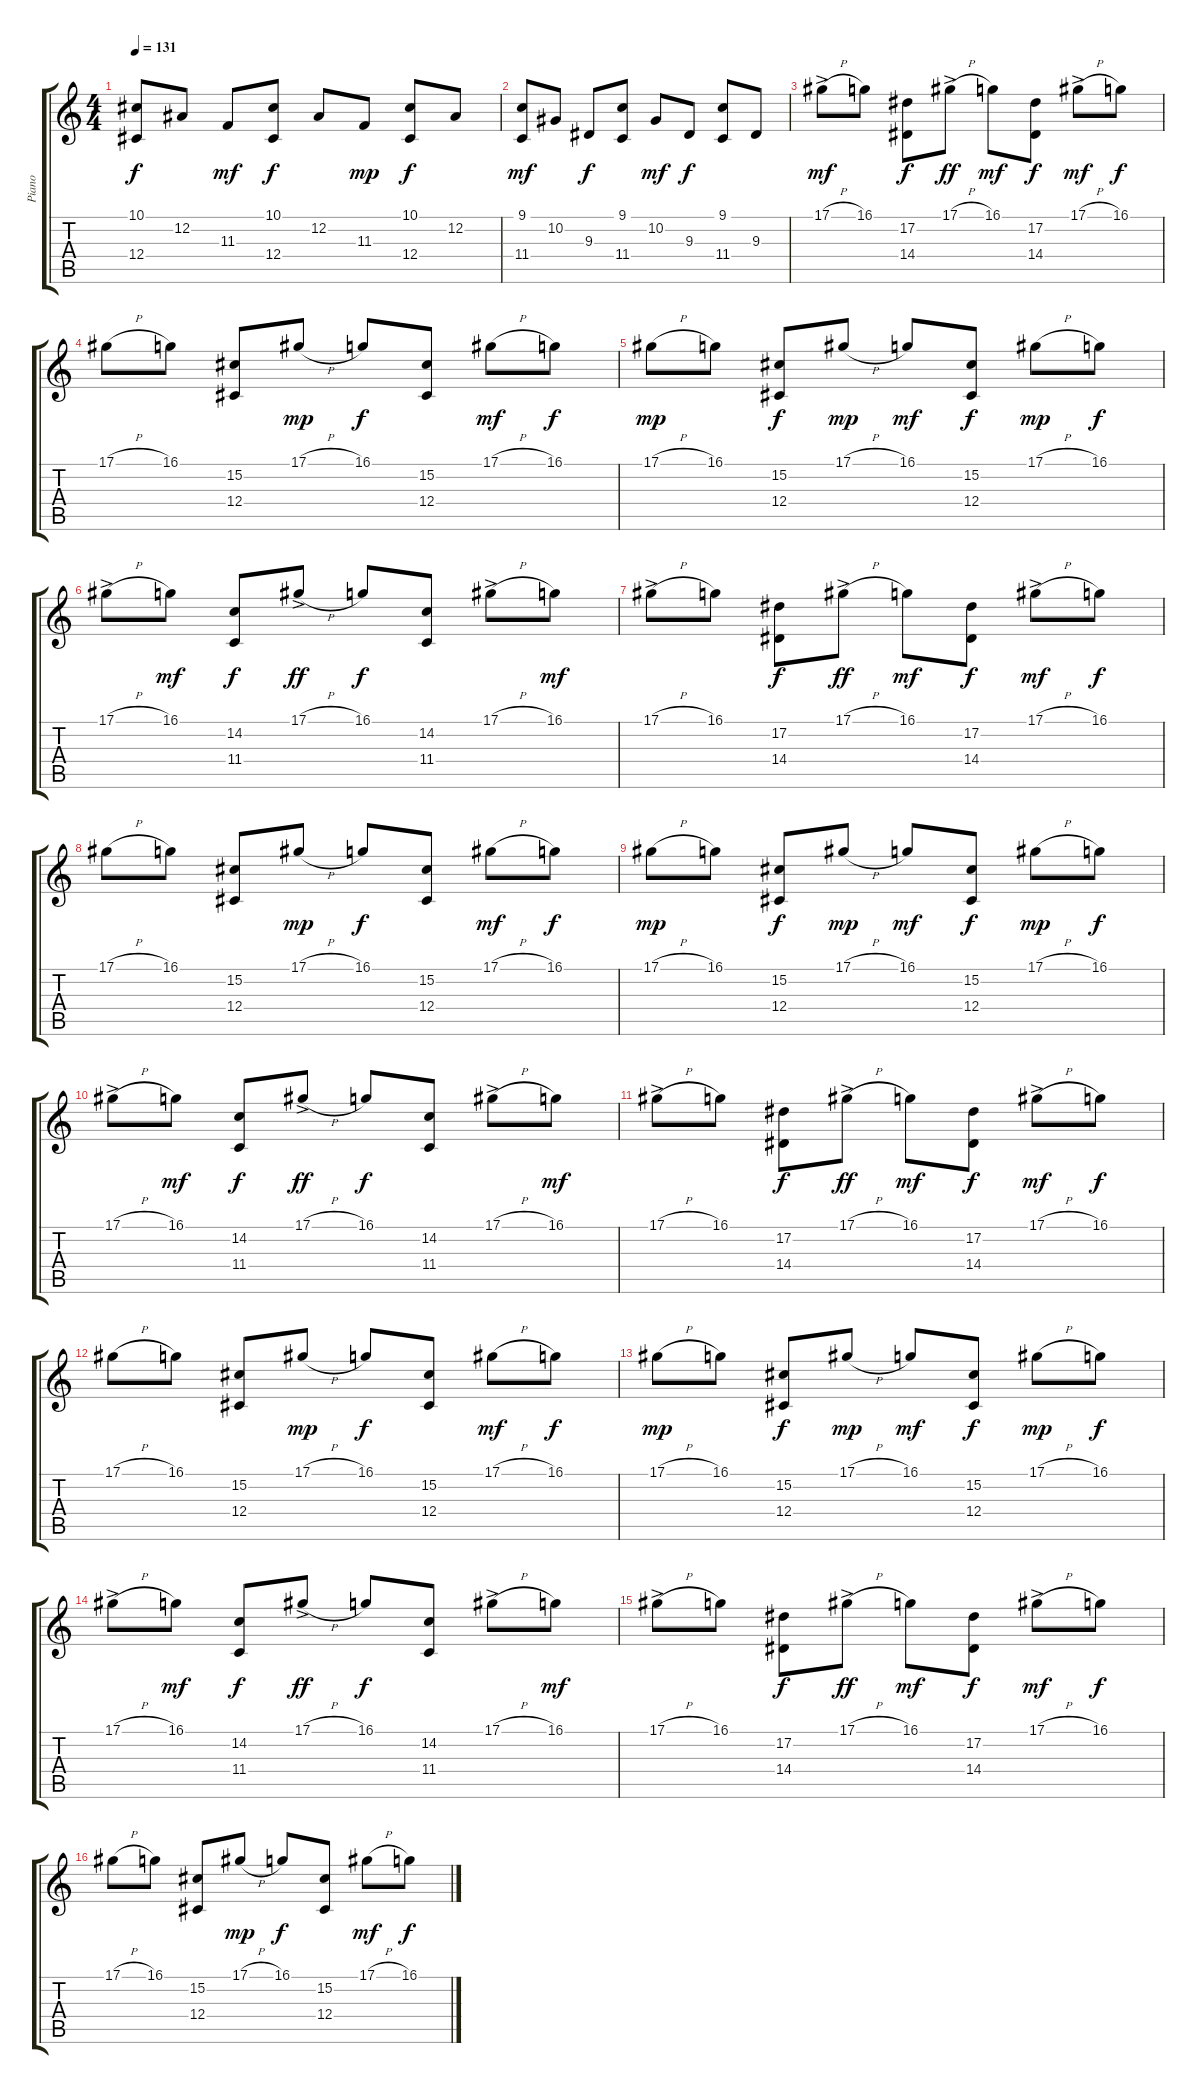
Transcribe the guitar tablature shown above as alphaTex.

\track ("Piano" "Piano") {instrument acousticgrandpiano}
\staff {score tabs}
\tuning (Eb4 Bb3 Gb3 Db3 Ab2 Eb2) {hide}
\ts (4 4)
\tempo 131
\clef g2
\ks c
(10.1 12.4).8{dy f} 12.2.8 11.3.8{dy mf} (10.1 12.4).8{dy f} 12.2.8 11.3.8{dy mp} (10.1 12.4).8{dy f} 12.2.8 |
(9.1 11.4).8{dy mf} 10.2.8 9.3.8{dy f} (9.1 11.4).8 10.2.8{dy mf} 9.3.8{dy f} (9.1 11.4).8 9.3.8 |
17.1{h ac}.8{dy mf} 16.1.8 (17.2 14.4).8{dy f} 17.1{h ac}.8{dy ff} 16.1.8{dy mf} (17.2 14.4).8{dy f} 17.1{h ac}.8{dy mf} 16.1.8{dy f} |
17.1{h}.8 16.1.8 (15.2 12.4).8 17.1{h}.8{dy mp} 16.1.8{dy f} (15.2 12.4).8 17.1{h}.8{dy mf} 16.1.8{dy f} |
17.1{h}.8{dy mp} 16.1.8 (15.2 12.4).8{dy f} 17.1{h}.8{dy mp} 16.1.8{dy mf} (15.2 12.4).8{dy f} 17.1{h}.8{dy mp} 16.1.8{dy f} |
17.1{h ac}.8 16.1.8{dy mf} (14.2 11.4).8{dy f} 17.1{h ac}.8{dy ff} 16.1.8{dy f} (14.2 11.4).8 17.1{h ac}.8 16.1.8{dy mf} |
17.1{h ac}.8 16.1.8 (17.2 14.4).8{dy f} 17.1{h ac}.8{dy ff} 16.1.8{dy mf} (17.2 14.4).8{dy f} 17.1{h ac}.8{dy mf} 16.1.8{dy f} |
17.1{h}.8 16.1.8 (15.2 12.4).8 17.1{h}.8{dy mp} 16.1.8{dy f} (15.2 12.4).8 17.1{h}.8{dy mf} 16.1.8{dy f} |
17.1{h}.8{dy mp} 16.1.8 (15.2 12.4).8{dy f} 17.1{h}.8{dy mp} 16.1.8{dy mf} (15.2 12.4).8{dy f} 17.1{h}.8{dy mp} 16.1.8{dy f} |
17.1{h ac}.8 16.1.8{dy mf} (14.2 11.4).8{dy f} 17.1{h ac}.8{dy ff} 16.1.8{dy f} (14.2 11.4).8 17.1{h ac}.8 16.1.8{dy mf} |
17.1{h ac}.8 16.1.8 (17.2 14.4).8{dy f} 17.1{h ac}.8{dy ff} 16.1.8{dy mf} (17.2 14.4).8{dy f} 17.1{h ac}.8{dy mf} 16.1.8{dy f} |
17.1{h}.8 16.1.8 (15.2 12.4).8 17.1{h}.8{dy mp} 16.1.8{dy f} (15.2 12.4).8 17.1{h}.8{dy mf} 16.1.8{dy f} |
17.1{h}.8{dy mp} 16.1.8 (15.2 12.4).8{dy f} 17.1{h}.8{dy mp} 16.1.8{dy mf} (15.2 12.4).8{dy f} 17.1{h}.8{dy mp} 16.1.8{dy f} |
17.1{h ac}.8 16.1.8{dy mf} (14.2 11.4).8{dy f} 17.1{h ac}.8{dy ff} 16.1.8{dy f} (14.2 11.4).8 17.1{h ac}.8 16.1.8{dy mf} |
17.1{h ac}.8 16.1.8 (17.2 14.4).8{dy f} 17.1{h ac}.8{dy ff} 16.1.8{dy mf} (17.2 14.4).8{dy f} 17.1{h ac}.8{dy mf} 16.1.8{dy f} |
17.1{h}.8 16.1.8 (15.2 12.4).8 17.1{h}.8{dy mp} 16.1.8{dy f} (15.2 12.4).8 17.1{h}.8{dy mf} 16.1.8{dy f}
